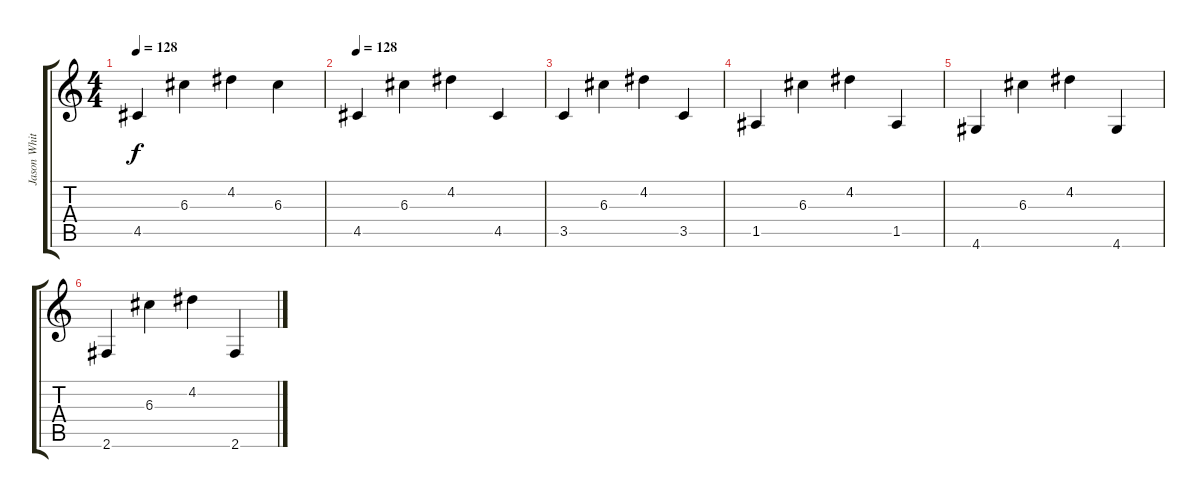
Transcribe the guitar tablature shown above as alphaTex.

\track ("Jason White" "Jason Whit") {instrument distortionguitar}
\staff {score tabs}
\tuning (E4 B3 G3 D3 A2 E2) {hide}
\ts (4 4)
\tempo 128
\clef g2
\ks c
4.5.4{dy f} 6.3.4 4.2.4 6.3.4 |
\tempo 128
4.5.4 6.3.4 4.2.4 4.5.4 |
3.5.4 6.3.4 4.2.4 3.5.4 |
1.5.4 6.3.4 4.2.4 1.5.4 |
4.6.4 6.3.4 4.2.4 4.6.4 |
2.6.4 6.3.4 4.2.4 2.6.4
